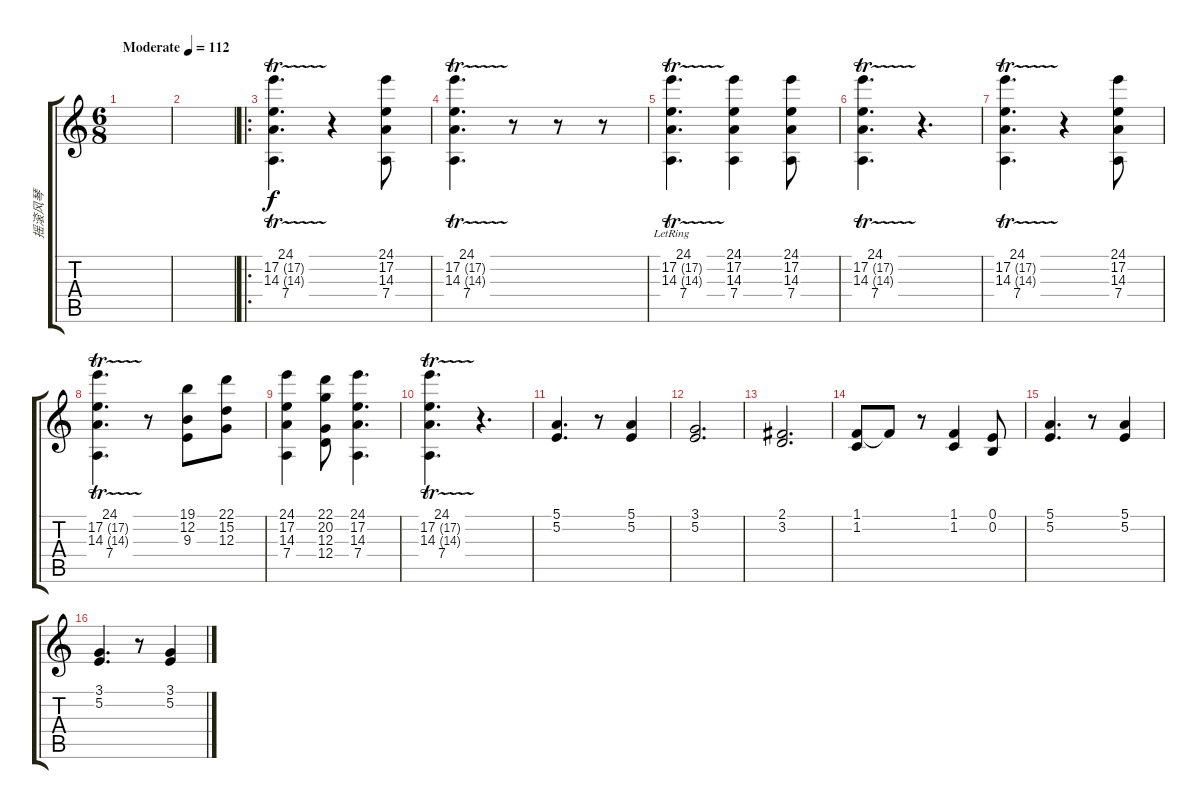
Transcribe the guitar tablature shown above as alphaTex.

\track ("摇滚风琴" "摇滚风琴") {instrument rockorgan}
\staff {score tabs}
\tuning (E4 B3 G3 D3 A2 E2) {hide}
\ts (6 8)
\tempo (112 "Moderate")
\clef g2
\ks c
|
|
\ro
(24.1 17.2{tr (17 16)} 14.3{tr (14 16)} 7.4).4{d} r.4 (24.1 17.2 14.3 7.4).8 |
(24.1 17.2{tr (17 16)} 14.3{tr (14 32)} 7.4).4{d} r.8 r.8 r.8 |
(24.1 17.2{tr (17 16)} 14.3{tr (14 16) lr} 7.4).4{d} (24.1 17.2 14.3 7.4).4 (24.1 17.2 14.3 7.4).8 |
(24.1 17.2{tr (17 16)} 14.3{tr (14 16)} 7.4).4{d} r.4{d} |
(24.1 17.2{tr (17 16)} 14.3{tr (14 16)} 7.4).4{d} r.4 (24.1 17.2 14.3 7.4).8 |
(24.1 17.2{tr (17 16)} 14.3{tr (14 16)} 7.4).4{d} r.8 (19.1 12.2 9.3).8 (22.1 15.2 12.3).8 |
(24.1 17.2 14.3 7.4).4 (22.1 20.2 12.3 12.4).8 (24.1 17.2 14.3 7.4).4{d} |
(24.1 17.2{tr (17 16)} 14.3{tr (14 16)} 7.4).4{d} r.4{d} |
(5.1 5.2).4{d} r.8 (5.1 5.2).4 |
(3.1 5.2).2{d} |
(2.1 3.2).2{d} |
(1.1 1.2).8 1.1{t}.8 r.8 (1.1 1.2).4 (0.1 0.2).8 |
(5.1 5.2).4{d} r.8 (5.1 5.2).4 |
(3.1 5.2).4{d} r.8 (3.1 5.2).4
